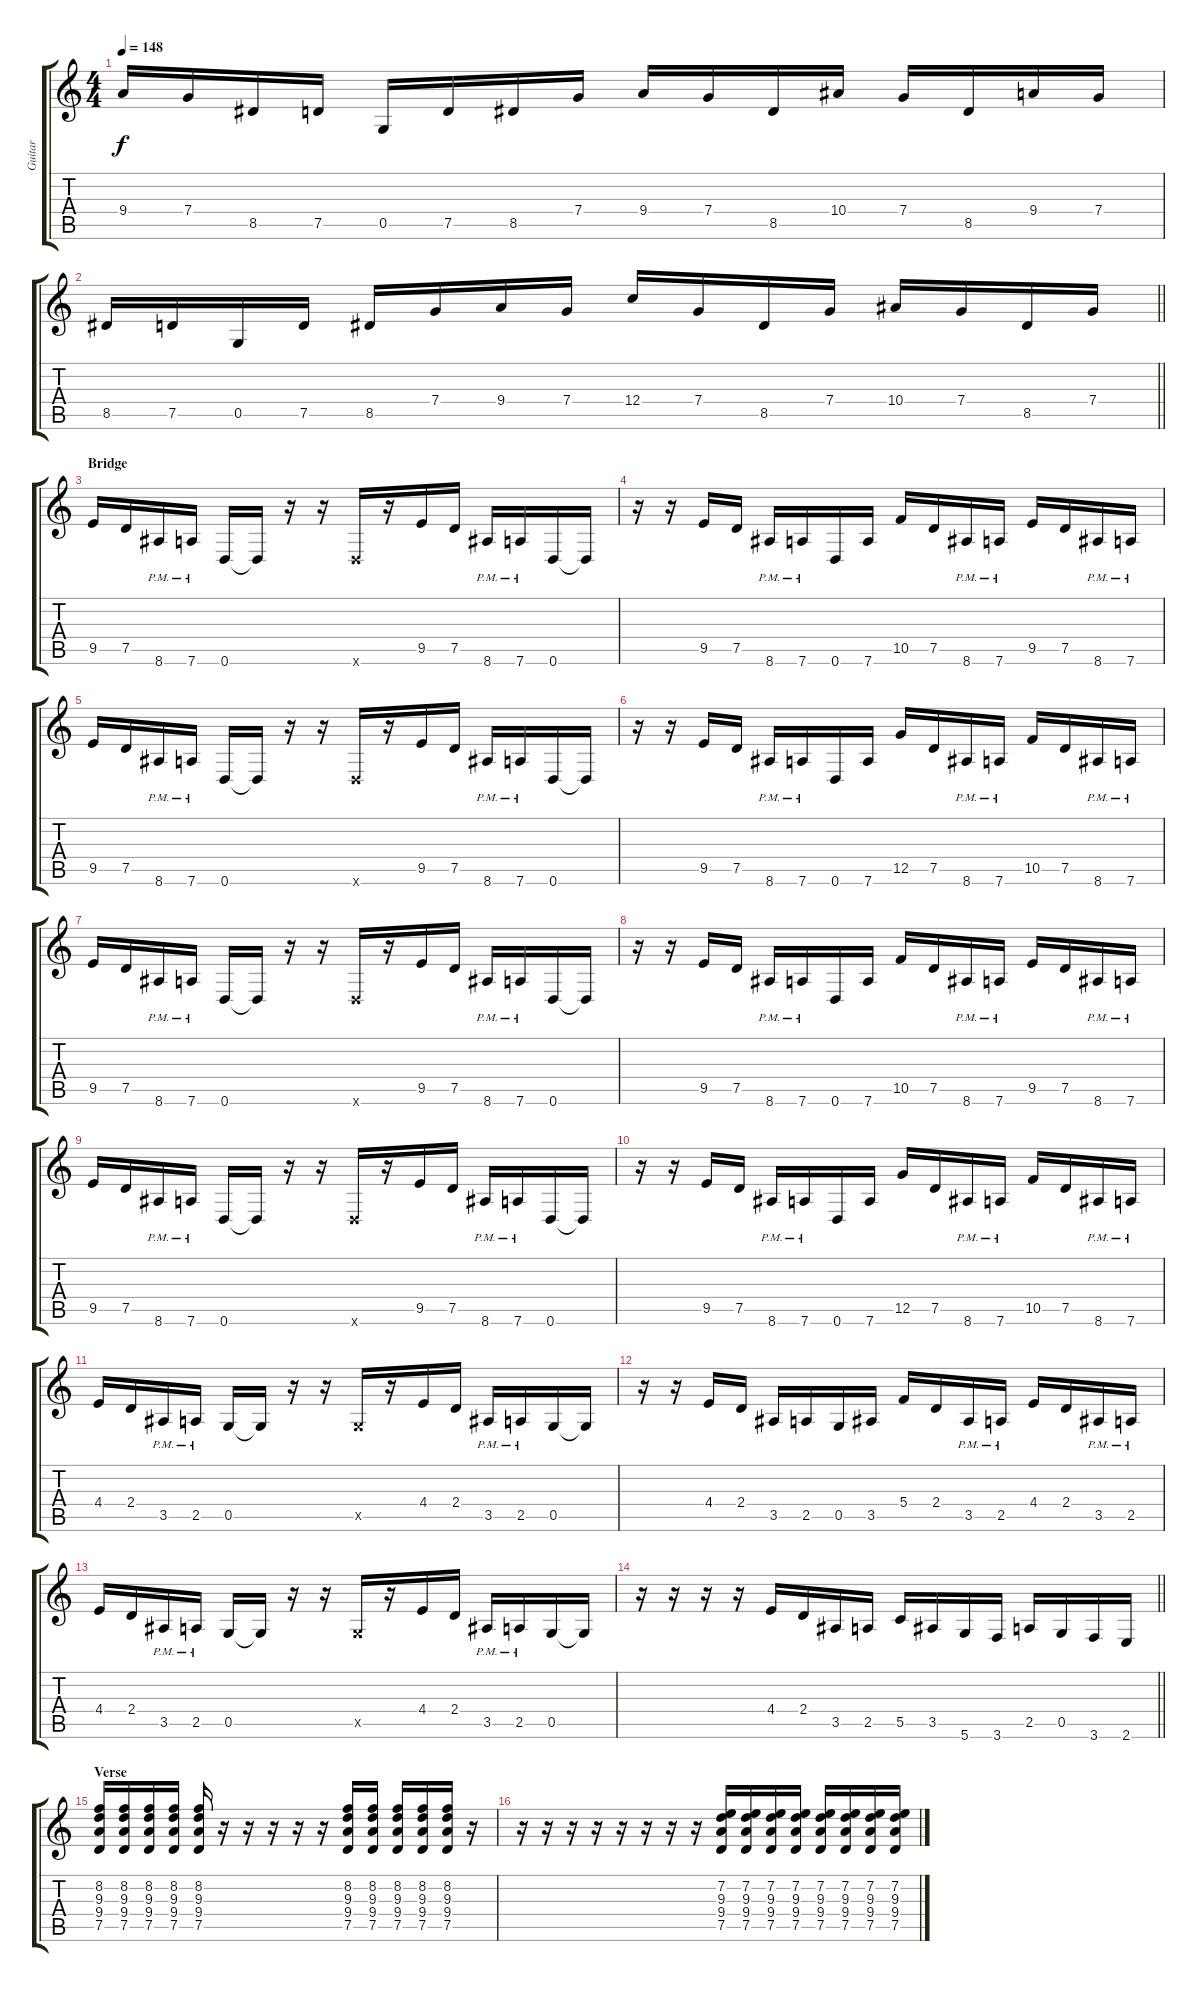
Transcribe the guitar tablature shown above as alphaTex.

\track ("Guitar" "Guitar") {instrument overdrivenguitar}
\staff {score tabs}
\tuning (D4 A3 F3 C3 G2 D2) {hide}
\ts (4 4)
\tempo 148
\clef g2
\ks c
9.4.16{dy f} 7.4.16 8.5.16 7.5.16 0.5.16 7.5.16 8.5.16 7.4.16 9.4.16 7.4.16 8.5.16 10.4.16 7.4.16 8.5.16 9.4.16 7.4.16 |
\barLineRight lightlight
8.5.16 7.5.16 0.5.16 7.5.16 8.5.16 7.4.16 9.4.16 7.4.16 12.4.16 7.4.16 8.5.16 7.4.16 10.4.16 7.4.16 8.5.16 7.4.16 |
\section ("" "Bridge ")
9.5.16 7.5.16 8.6{pm}.16 7.6{pm}.16 0.6.16 0.6{t}.16 r.16 r.16 0.6{x}.16 r.16 9.5.16 7.5.16 8.6{pm}.16 7.6{pm}.16 0.6.16 0.6{t}.16 |
r.16 r.16 9.5.16 7.5.16 8.6{pm}.16 7.6{pm}.16 0.6.16 7.6.16 10.5.16 7.5.16 8.6{pm}.16 7.6{pm}.16 9.5.16 7.5.16 8.6{pm}.16 7.6{pm}.16 |
9.5.16 7.5.16 8.6{pm}.16 7.6{pm}.16 0.6.16 0.6{t}.16 r.16 r.16 0.6{x}.16 r.16 9.5.16 7.5.16 8.6{pm}.16 7.6{pm}.16 0.6.16 0.6{t}.16 |
r.16 r.16 9.5.16 7.5.16 8.6{pm}.16 7.6{pm}.16 0.6.16 7.6.16 12.5.16 7.5.16 8.6{pm}.16 7.6{pm}.16 10.5.16 7.5.16 8.6{pm}.16 7.6{pm}.16 |
9.5.16 7.5.16 8.6{pm}.16 7.6{pm}.16 0.6.16 0.6{t}.16 r.16 r.16 0.6{x}.16 r.16 9.5.16 7.5.16 8.6{pm}.16 7.6{pm}.16 0.6.16 0.6{t}.16 |
r.16 r.16 9.5.16 7.5.16 8.6{pm}.16 7.6{pm}.16 0.6.16 7.6.16 10.5.16 7.5.16 8.6{pm}.16 7.6{pm}.16 9.5.16 7.5.16 8.6{pm}.16 7.6{pm}.16 |
9.5.16 7.5.16 8.6{pm}.16 7.6{pm}.16 0.6.16 0.6{t}.16 r.16 r.16 0.6{x}.16 r.16 9.5.16 7.5.16 8.6{pm}.16 7.6{pm}.16 0.6.16 0.6{t}.16 |
r.16 r.16 9.5.16 7.5.16 8.6{pm}.16 7.6{pm}.16 0.6.16 7.6.16 12.5.16 7.5.16 8.6{pm}.16 7.6{pm}.16 10.5.16 7.5.16 8.6{pm}.16 7.6{pm}.16 |
4.4.16 2.4.16 3.5{pm}.16 2.5{pm}.16 0.5.16 0.5{t}.16 r.16 r.16 0.5{x}.16 r.16 4.4.16 2.4.16 3.5{pm}.16 2.5{pm}.16 0.5.16 0.5{t}.16 |
r.16 r.16 4.4.16 2.4.16 3.5.16 2.5.16 0.5.16 3.5.16 5.4.16 2.4.16 3.5{pm}.16 2.5{pm}.16 4.4.16 2.4.16 3.5{pm}.16 2.5{pm}.16 |
4.4.16 2.4.16 3.5{pm}.16 2.5{pm}.16 0.5.16 0.5{t}.16 r.16 r.16 0.5{x}.16 r.16 4.4.16 2.4.16 3.5{pm}.16 2.5{pm}.16 0.5.16 0.5{t}.16 |
\barLineRight lightlight
r.16 r.16 r.16 r.16 4.4.16 2.4.16 3.5.16 2.5.16 5.5.16 3.5.16 5.6.16 3.6.16 2.5.16 0.5.16 3.6.16 2.6.16 |
\section ("" "Verse")
(8.2 9.3 9.4 7.5).16 (8.2 9.3 9.4 7.5).16 (8.2 9.3 9.4 7.5).16 (8.2 9.3 9.4 7.5).16 (8.2 9.3 9.4 7.5).16 r.16 r.16 r.16 r.16 r.16 (8.2 9.3 9.4 7.5).16 (8.2 9.3 9.4 7.5).16 (8.2 9.3 9.4 7.5).16 (8.2 9.3 9.4 7.5).16 (8.2 9.3 9.4 7.5).16 r.16 |
r.16 r.16 r.16 r.16 r.16 r.16 r.16 r.16 (7.2 9.3 9.4 7.5).16 (7.2 9.3 9.4 7.5).16 (7.2 9.3 9.4 7.5).16 (7.2 9.3 9.4 7.5).16 (7.2 9.3 9.4 7.5).16 (7.2 9.3 9.4 7.5).16 (7.2 9.3 9.4 7.5).16 (7.2 9.3 9.4 7.5).16
